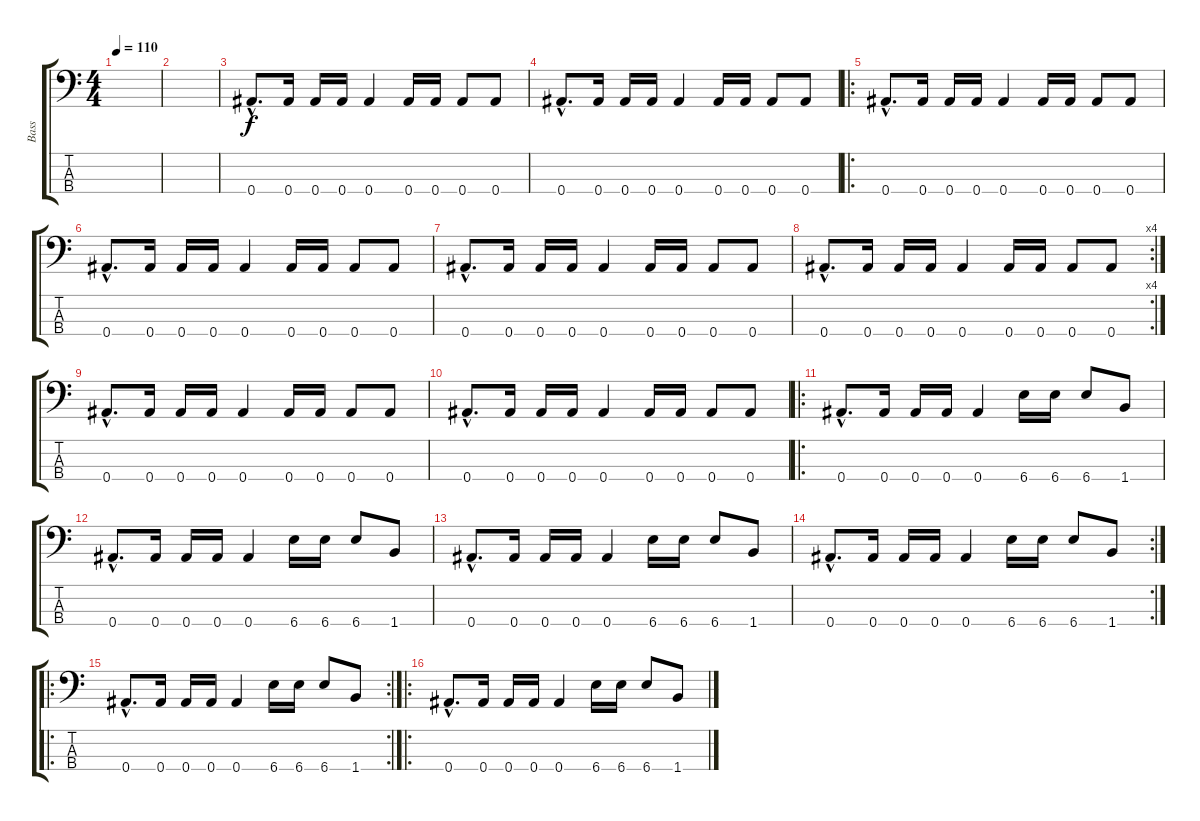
\track ("Bass" "Bass") {instrument slapbass1}
\staff {score tabs}
\tuning (Eb3 Bb2 F2 Bb1) {hide}
\ts (4 4)
\tempo 110
\clef f4
\ks c
|
|
0.4{hac}.8{d} 0.4.16 0.4.16 0.4.16 0.4.4 0.4.16 0.4.16 0.4.8 0.4.8 |
0.4{hac}.8{d} 0.4.16 0.4.16 0.4.16 0.4.4 0.4.16 0.4.16 0.4.8 0.4.8 |
\ro
0.4{hac}.8{d} 0.4.16 0.4.16 0.4.16 0.4.4 0.4.16 0.4.16 0.4.8 0.4.8 |
0.4{hac}.8{d} 0.4.16 0.4.16 0.4.16 0.4.4 0.4.16 0.4.16 0.4.8 0.4.8 |
0.4{hac}.8{d} 0.4.16 0.4.16 0.4.16 0.4.4 0.4.16 0.4.16 0.4.8 0.4.8 |
\rc 4
0.4{hac}.8{d} 0.4.16 0.4.16 0.4.16 0.4.4 0.4.16 0.4.16 0.4.8 0.4.8 |
0.4{hac}.8{d} 0.4.16 0.4.16 0.4.16 0.4.4 0.4.16 0.4.16 0.4.8 0.4.8 |
0.4{hac}.8{d} 0.4.16 0.4.16 0.4.16 0.4.4 0.4.16 0.4.16 0.4.8 0.4.8 |
\ro
0.4{hac}.8{d} 0.4.16 0.4.16 0.4.16 0.4.4 6.4.16 6.4.16 6.4.8 1.4.8 |
0.4{hac}.8{d} 0.4.16 0.4.16 0.4.16 0.4.4 6.4.16 6.4.16 6.4.8 1.4.8 |
0.4{hac}.8{d} 0.4.16 0.4.16 0.4.16 0.4.4 6.4.16 6.4.16 6.4.8 1.4.8 |
\rc 2
0.4{hac}.8{d} 0.4.16 0.4.16 0.4.16 0.4.4 6.4.16 6.4.16 6.4.8 1.4.8 |
\ro
\rc 2
0.4{hac}.8{d} 0.4.16 0.4.16 0.4.16 0.4.4 6.4.16 6.4.16 6.4.8 1.4.8 |
\ro
0.4{hac}.8{d} 0.4.16 0.4.16 0.4.16 0.4.4 6.4.16 6.4.16 6.4.8 1.4.8
